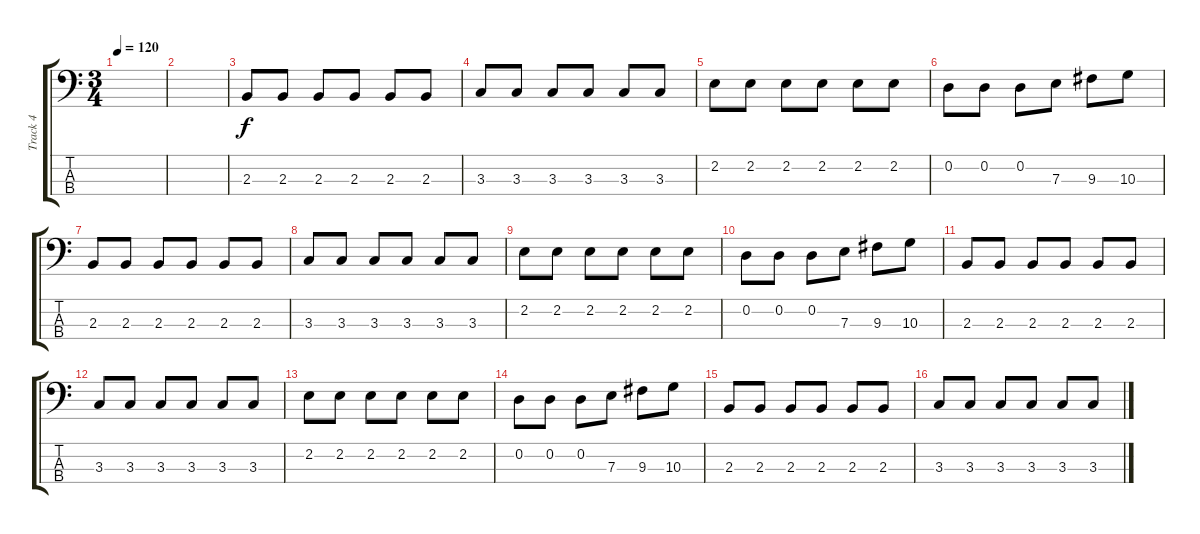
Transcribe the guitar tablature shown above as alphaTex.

\track ("Track 4" "Track 4") {instrument electricbassfinger}
\staff {score tabs}
\tuning (G2 D2 A1 E1) {hide}
\ts (3 4)
\tempo 120
\clef f4
\ks c
|
|
2.3.8 2.3.8 2.3.8 2.3.8 2.3.8 2.3.8 |
3.3.8 3.3.8 3.3.8 3.3.8 3.3.8 3.3.8 |
2.2.8 2.2.8 2.2.8 2.2.8 2.2.8 2.2.8 |
0.2.8 0.2.8 0.2.8 7.3.8 9.3.8 10.3.8 |
2.3.8 2.3.8 2.3.8 2.3.8 2.3.8 2.3.8 |
3.3.8 3.3.8 3.3.8 3.3.8 3.3.8 3.3.8 |
2.2.8 2.2.8 2.2.8 2.2.8 2.2.8 2.2.8 |
0.2.8 0.2.8 0.2.8 7.3.8 9.3.8 10.3.8 |
2.3.8 2.3.8 2.3.8 2.3.8 2.3.8 2.3.8 |
3.3.8 3.3.8 3.3.8 3.3.8 3.3.8 3.3.8 |
2.2.8 2.2.8 2.2.8 2.2.8 2.2.8 2.2.8 |
0.2.8 0.2.8 0.2.8 7.3.8 9.3.8 10.3.8 |
2.3.8 2.3.8 2.3.8 2.3.8 2.3.8 2.3.8 |
3.3.8 3.3.8 3.3.8 3.3.8 3.3.8 3.3.8
